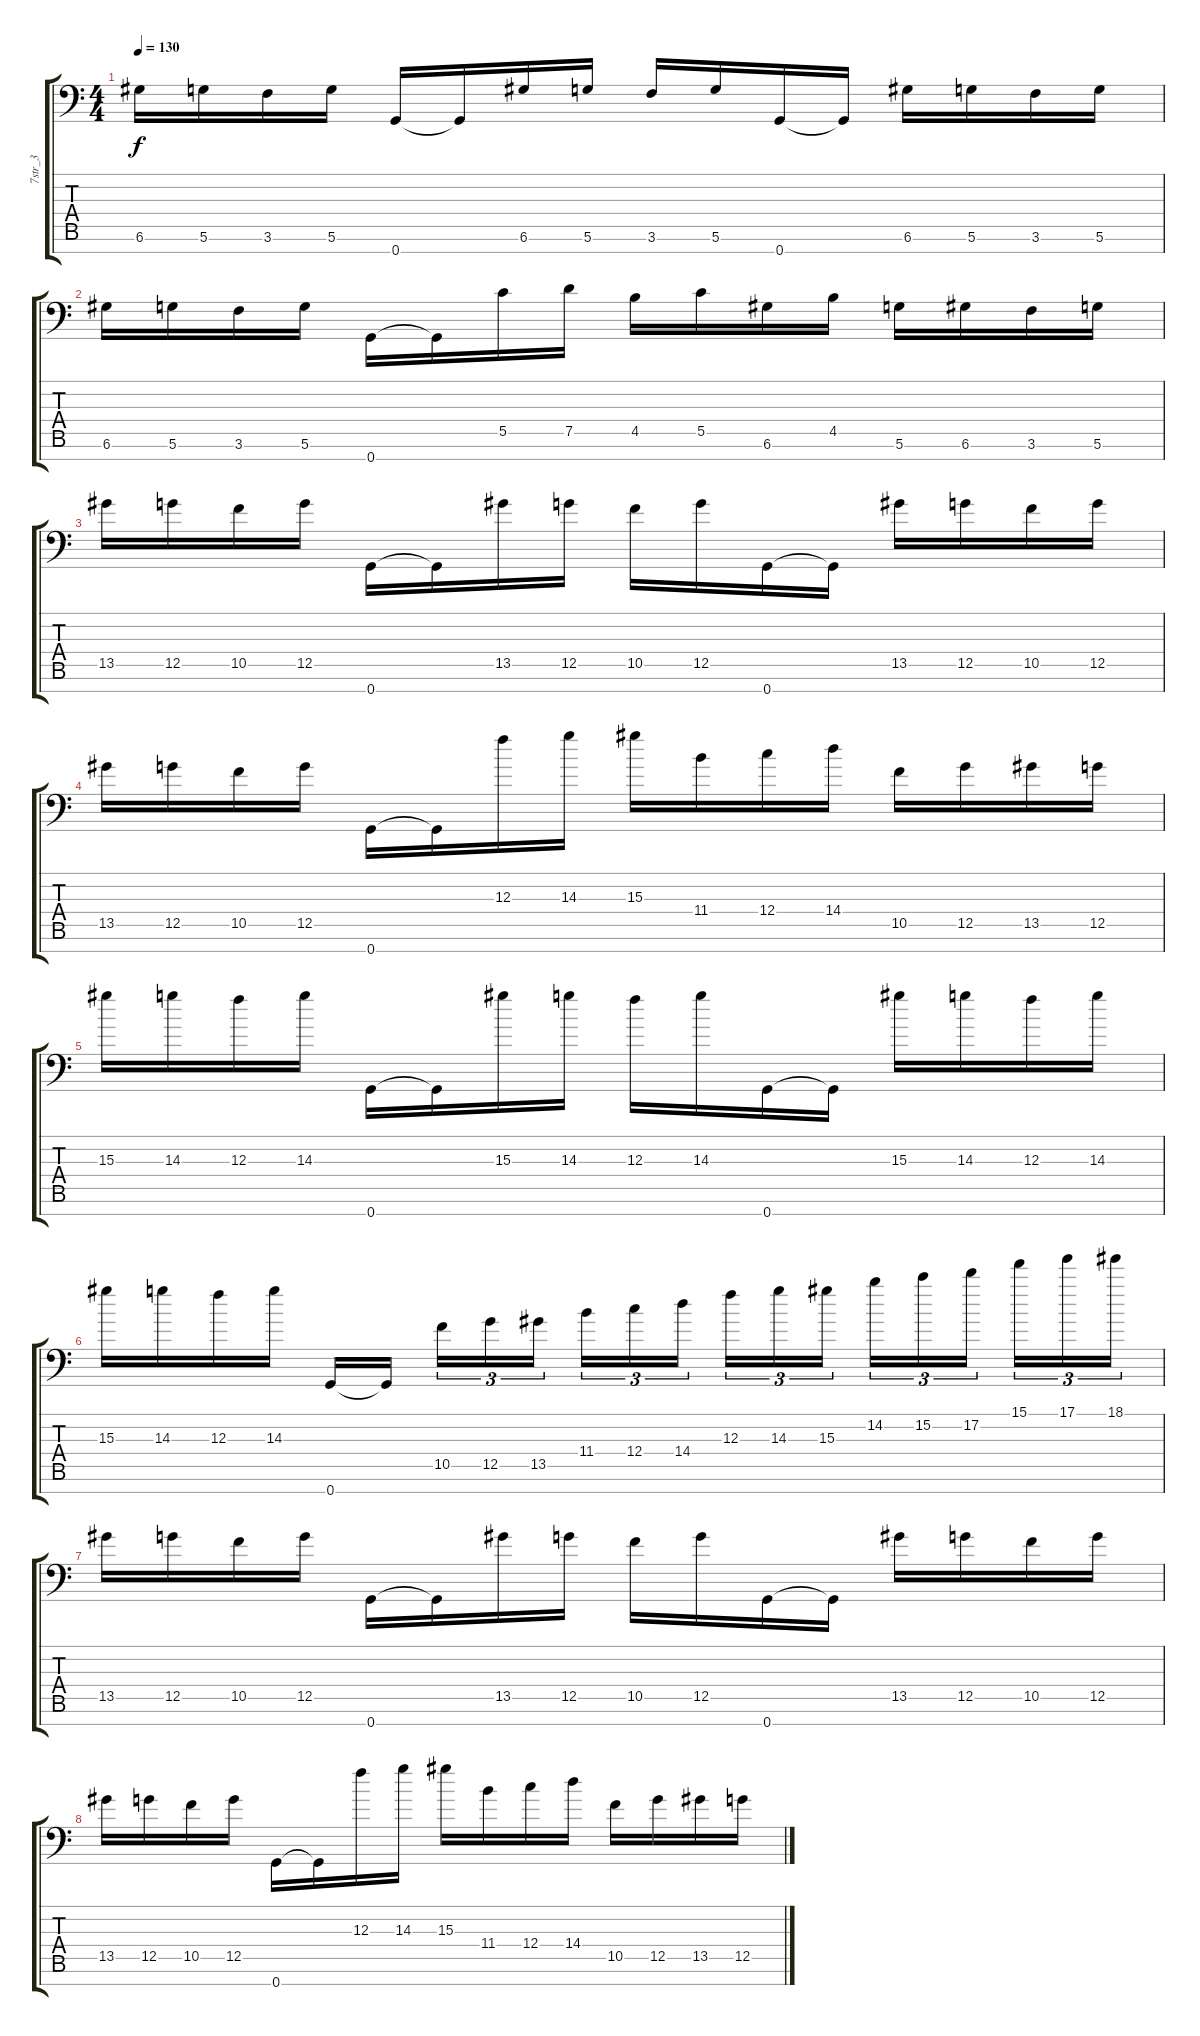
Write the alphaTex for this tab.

\track ("7str_3" "7str_3") {instrument distortionguitar}
\staff {score tabs}
\tuning (D4 A3 F3 C3 G2 D2 G1) {hide}
\ts (4 4)
\tempo 130
\clef f4
\ks c
6.6.16{dy f} 5.6.16 3.6.16 5.6.16 0.7.16 0.7{t}.16 6.6.16 5.6.16 3.6.16 5.6.16 0.7.16 0.7{t}.16 6.6.16 5.6.16 3.6.16 5.6.16 |
6.6.16 5.6.16 3.6.16 5.6.16 0.7.16 0.7{t}.16 5.5.16 7.5.16 4.5.16 5.5.16 6.6.16 4.5.16 5.6.16 6.6.16 3.6.16 5.6.16 |
13.5.16 12.5.16 10.5.16 12.5.16 0.7.16 0.7{t}.16 13.5.16 12.5.16 10.5.16 12.5.16 0.7.16 0.7{t}.16 13.5.16 12.5.16 10.5.16 12.5.16 |
13.5.16 12.5.16 10.5.16 12.5.16 0.7.16 0.7{t}.16 12.3.16 14.3.16 15.3.16 11.4.16 12.4.16 14.4.16 10.5.16 12.5.16 13.5.16 12.5.16 |
15.3.16 14.3.16 12.3.16 14.3.16 0.7.16 0.7{t}.16 15.3.16 14.3.16 12.3.16 14.3.16 0.7.16 0.7{t}.16 15.3.16 14.3.16 12.3.16 14.3.16 |
15.3.16 14.3.16 12.3.16 14.3.16 0.7.16 0.7{t}.16{beam splitsecondary} 10.5.16{tu (3 2)} 12.5.16{tu (3 2)} 13.5.16{tu (3 2)} 11.4.16{tu (3 2)} 12.4.16{tu (3 2)} 14.4.16{tu (3 2) beam splitsecondary} 12.3.16{tu (3 2)} 14.3.16{tu (3 2)} 15.3.16{tu (3 2)} 14.2.16{tu (3 2)} 15.2.16{tu (3 2)} 17.2.16{tu (3 2) beam splitsecondary} 15.1.16{tu (3 2)} 17.1.16{tu (3 2)} 18.1.16{tu (3 2)} |
13.5.16 12.5.16 10.5.16 12.5.16 0.7.16 0.7{t}.16 13.5.16 12.5.16 10.5.16 12.5.16 0.7.16 0.7{t}.16 13.5.16 12.5.16 10.5.16 12.5.16 |
13.5.16 12.5.16 10.5.16 12.5.16 0.7.16 0.7{t}.16 12.3.16 14.3.16 15.3.16 11.4.16 12.4.16 14.4.16 10.5.16 12.5.16 13.5.16 12.5.16
